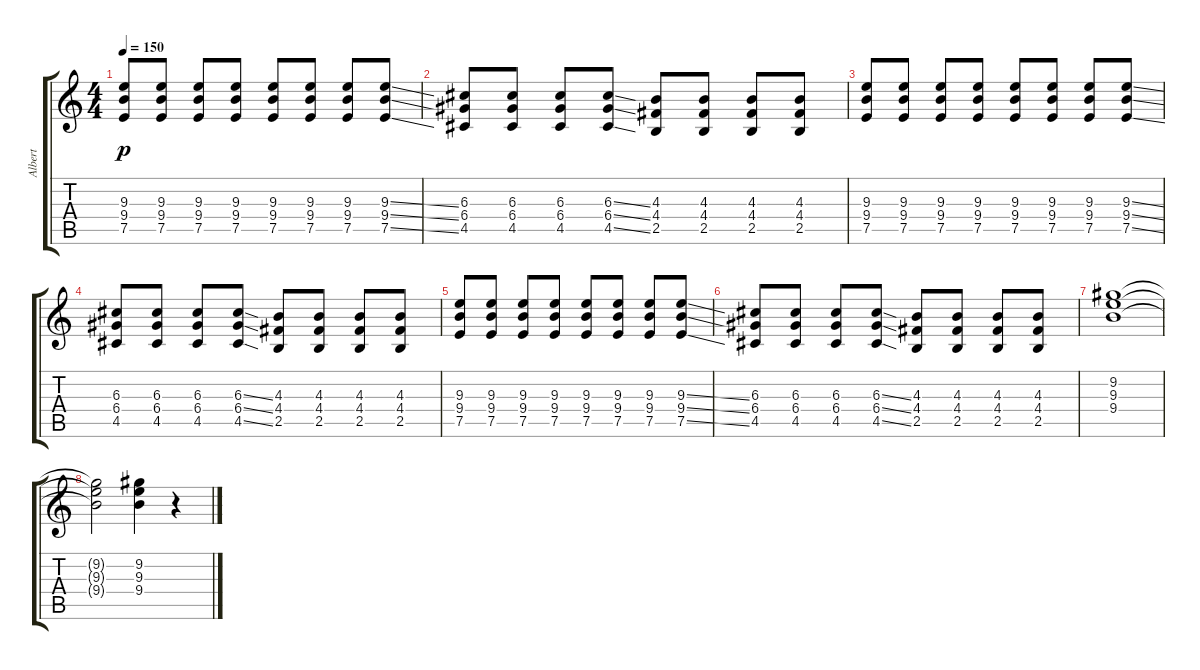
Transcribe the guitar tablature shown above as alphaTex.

\track ("Albert" "Albert") {instrument electricguitarjazz}
\staff {score tabs}
\tuning (E4 B3 G3 D3 A2 E2) {hide}
\ts (4 4)
\tempo 150
\clef g2
\ks c
(9.3 9.4 7.5).8{dy p} (9.3 9.4 7.5).8 (9.3 9.4 7.5).8 (9.3 9.4 7.5).8 (9.3 9.4 7.5).8 (9.3 9.4 7.5).8 (9.3 9.4 7.5).8 (9.3{ss} 9.4{ss} 7.5{ss}).8 |
(6.3 6.4 4.5).8 (6.3 6.4 4.5).8 (6.3 6.4 4.5).8 (6.3{ss} 6.4{ss} 4.5{ss}).8 (4.3 4.4 2.5).8 (4.3 4.4 2.5).8 (4.3 4.4 2.5).8 (4.3 4.4 2.5).8 |
(9.3 9.4 7.5).8 (9.3 9.4 7.5).8 (9.3 9.4 7.5).8 (9.3 9.4 7.5).8 (9.3 9.4 7.5).8 (9.3 9.4 7.5).8 (9.3 9.4 7.5).8 (9.3{ss} 9.4{ss} 7.5{ss}).8 |
(6.3 6.4 4.5).8 (6.3 6.4 4.5).8 (6.3 6.4 4.5).8 (6.3{ss} 6.4{ss} 4.5{ss}).8 (4.3 4.4 2.5).8 (4.3 4.4 2.5).8 (4.3 4.4 2.5).8 (4.3 4.4 2.5).8 |
(9.3 9.4 7.5).8 (9.3 9.4 7.5).8 (9.3 9.4 7.5).8 (9.3 9.4 7.5).8 (9.3 9.4 7.5).8 (9.3 9.4 7.5).8 (9.3 9.4 7.5).8 (9.3{ss} 9.4{ss} 7.5{ss}).8 |
(6.3 6.4 4.5).8 (6.3 6.4 4.5).8 (6.3 6.4 4.5).8 (6.3{ss} 6.4{ss} 4.5{ss}).8 (4.3 4.4 2.5).8 (4.3 4.4 2.5).8 (4.3 4.4 2.5).8 (4.3 4.4 2.5).8 |
(9.2 9.3 9.4).1 |
(9.2{t} 9.3{t} 9.4{t}).2 (9.2 9.3 9.4).4 r.4
